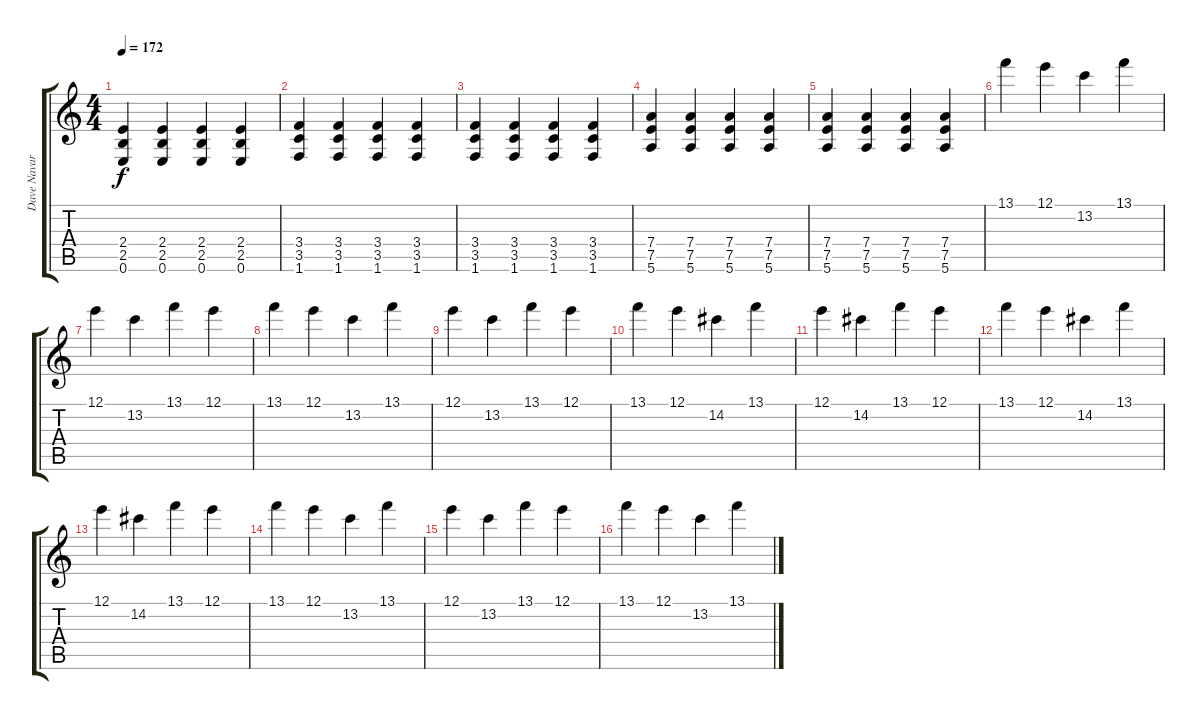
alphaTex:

\track ("Dave Navarro" "Dave Navar") {instrument distortionguitar}
\staff {score tabs}
\tuning (E4 B3 G3 D3 A2 E2) {hide}
\ts (4 4)
\tempo 172
\clef g2
\ks c
(2.4 2.5 0.6).4{dy f} (2.4 2.5 0.6).4 (2.4 2.5 0.6).4 (2.4 2.5 0.6).4 |
(3.4 3.5 1.6).4 (3.4 3.5 1.6).4 (3.4 3.5 1.6).4 (3.4 3.5 1.6).4 |
(3.4 3.5 1.6).4 (3.4 3.5 1.6).4 (3.4 3.5 1.6).4 (3.4 3.5 1.6).4 |
(7.4 7.5 5.6).4 (7.4 7.5 5.6).4 (7.4 7.5 5.6).4 (7.4 7.5 5.6).4 |
(7.4 7.5 5.6).4 (7.4 7.5 5.6).4 (7.4 7.5 5.6).4 (7.4 7.5 5.6).4 |
13.1.4 12.1.4 13.2.4 13.1.4 |
12.1.4 13.2.4 13.1.4 12.1.4 |
13.1.4 12.1.4 13.2.4 13.1.4 |
12.1.4 13.2.4 13.1.4 12.1.4 |
13.1.4 12.1.4 14.2.4 13.1.4 |
12.1.4 14.2.4 13.1.4 12.1.4 |
13.1.4 12.1.4 14.2.4 13.1.4 |
12.1.4 14.2.4 13.1.4 12.1.4 |
13.1.4 12.1.4 13.2.4 13.1.4 |
12.1.4 13.2.4 13.1.4 12.1.4 |
13.1.4 12.1.4 13.2.4 13.1.4
